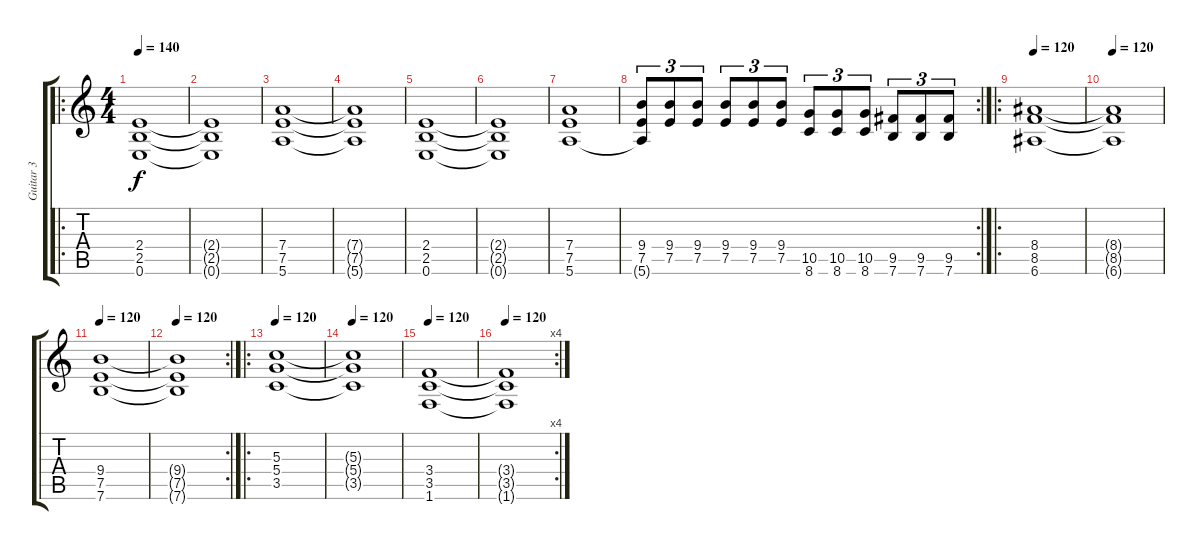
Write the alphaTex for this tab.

\track ("Guitar 3" "Guitar 3") {instrument distortionguitar}
\staff {score tabs}
\tuning (E4 B3 G3 D3 A2 E2) {hide}
\ro
\ts (4 4)
\tempo 140
\clef g2
\ks c
(2.4 2.5 0.6).1{dy f} |
(2.4{t} 2.5{t} 0.6{t}).1 |
(7.4 7.5 5.6).1 |
(7.4{t} 7.5{t} 5.6{t}).1 |
(2.4 2.5 0.6).1 |
(2.4{t} 2.5{t} 0.6{t}).1 |
(7.4 7.5 5.6).1 |
\rc 2
(9.4 7.5 5.6{t}).8{tu (3 2)} (9.4 7.5).8{tu (3 2)} (9.4 7.5).8{tu (3 2)} (9.4 7.5).8{tu (3 2)} (9.4 7.5).8{tu (3 2)} (9.4 7.5).8{tu (3 2)} (10.5 8.6).8{tu (3 2)} (10.5 8.6).8{tu (3 2)} (10.5 8.6).8{tu (3 2)} (9.5 7.6).8{tu (3 2)} (9.5 7.6).8{tu (3 2)} (9.5 7.6).8{tu (3 2)} |
\ro
\tempo 120
(8.4 8.5 6.6).1 |
\tempo 120
(8.4{t} 8.5{t} 6.6{t}).1 |
\tempo 120
(9.4 7.5 7.6).1 |
\rc 2
\tempo 120
(9.4{t} 7.5{t} 7.6{t}).1 |
\ro
\tempo 120
(5.3 5.4 3.5).1 |
\tempo 120
(5.3{t} 5.4{t} 3.5{t}).1 |
\tempo 120
(3.4 3.5 1.6).1 |
\rc 4
\tempo 120
(3.4{t} 3.5{t} 1.6{t}).1
